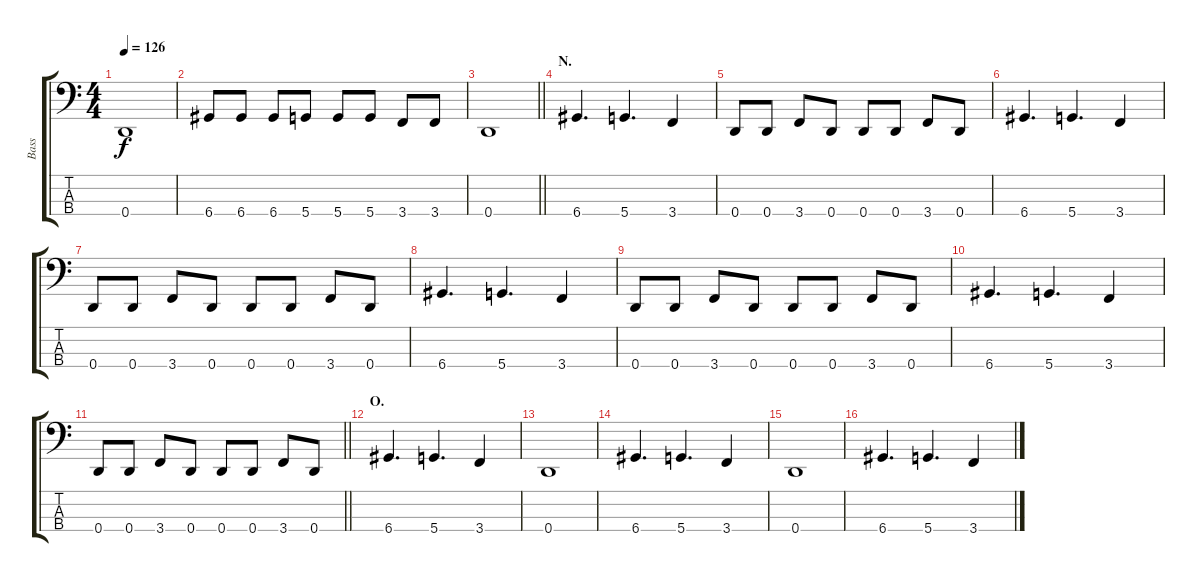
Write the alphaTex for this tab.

\track ("Bass" "Bass") {instrument electricbasspick}
\staff {score tabs}
\tuning (G2 D2 A1 D1) {hide}
\ts (4 4)
\tempo 126
\clef f4
\ks c
0.4.1{dy f} |
6.4.8 6.4.8 6.4.8 5.4.8 5.4.8 5.4.8 3.4.8 3.4.8 |
\barLineRight lightlight
0.4.1 |
\section ("" "N.")
6.4.4{d} 5.4.4{d} 3.4.4 |
0.4.8 0.4.8 3.4.8 0.4.8 0.4.8 0.4.8 3.4.8 0.4.8 |
6.4.4{d} 5.4.4{d} 3.4.4 |
0.4.8 0.4.8 3.4.8 0.4.8 0.4.8 0.4.8 3.4.8 0.4.8 |
6.4.4{d} 5.4.4{d} 3.4.4 |
0.4.8 0.4.8 3.4.8 0.4.8 0.4.8 0.4.8 3.4.8 0.4.8 |
6.4.4{d} 5.4.4{d} 3.4.4 |
\barLineRight lightlight
0.4.8 0.4.8 3.4.8 0.4.8 0.4.8 0.4.8 3.4.8 0.4.8 |
\section ("" "O.")
6.4.4{d} 5.4.4{d} 3.4.4 |
0.4.1 |
6.4.4{d} 5.4.4{d} 3.4.4 |
0.4.1 |
6.4.4{d} 5.4.4{d} 3.4.4
